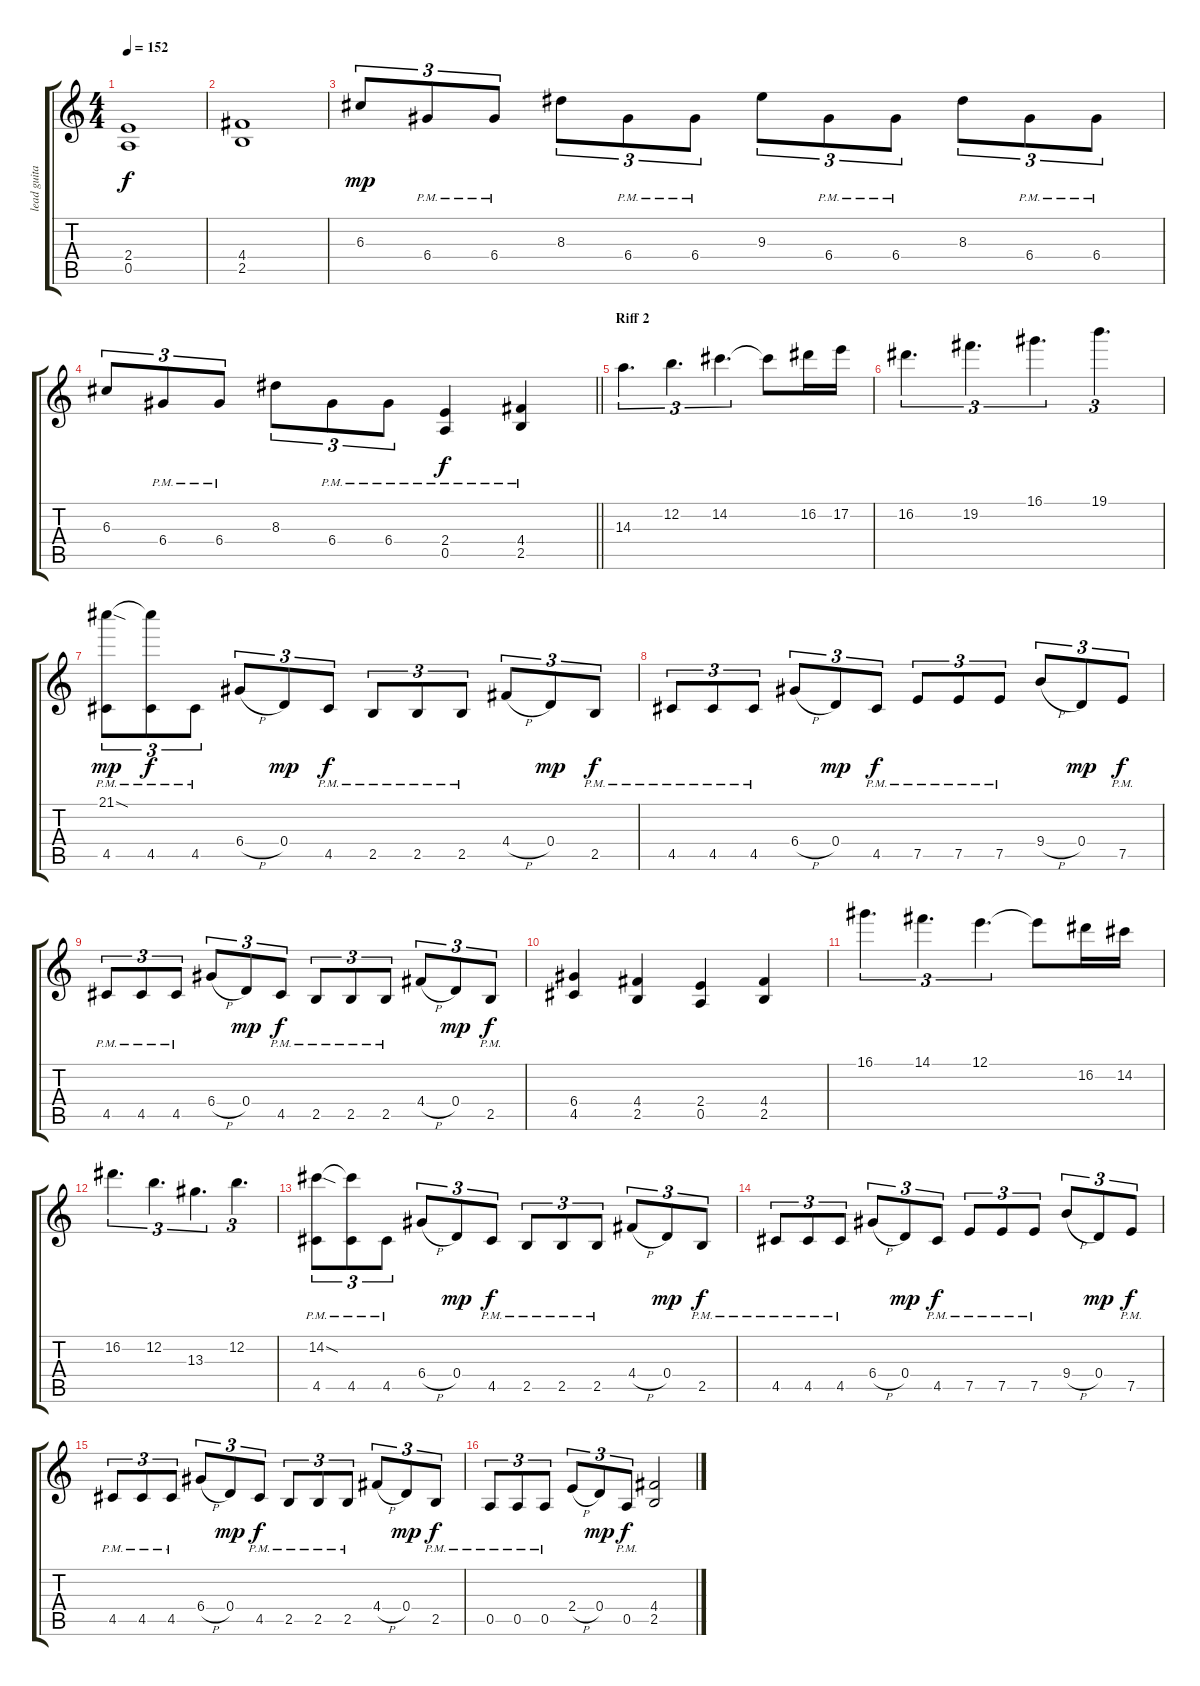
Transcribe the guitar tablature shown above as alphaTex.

\track ("lead guitar" "lead guita") {instrument distortionguitar}
\staff {score tabs}
\tuning (E4 B3 G3 D3 A2 E2) {hide}
\ts (4 4)
\tempo 152
\clef g2
\ks c
(2.4 0.5).1{dy f} |
(4.4 2.5).1 |
6.3.8{tu (3 2) dy mp} 6.4{pm}.8{tu (3 2)} 6.4{pm}.8{tu (3 2)} 8.3.8{tu (3 2)} 6.4{pm}.8{tu (3 2)} 6.4{pm}.8{tu (3 2)} 9.3.8{tu (3 2)} 6.4{pm}.8{tu (3 2)} 6.4{pm}.8{tu (3 2)} 8.3.8{tu (3 2)} 6.4{pm}.8{tu (3 2)} 6.4{pm}.8{tu (3 2)} |
\barLineRight lightlight
6.3.8{tu (3 2)} 6.4{pm}.8{tu (3 2)} 6.4{pm}.8{tu (3 2)} 8.3.8{tu (3 2)} 6.4{pm}.8{tu (3 2)} 6.4{pm}.8{tu (3 2)} (2.4 0.5{pm}).4{dy f} (4.4 2.5{pm}).4 |
\section ("" "Riff 2")
14.3.4{d tu (3 2)} 12.2.4{d tu (3 2)} 14.2.4{d tu (3 2)} 14.2{t}.8 16.2.16 17.2.16 |
16.2.4{d tu (3 2)} 19.2.4{d tu (3 2)} 16.1.4{d tu (3 2)} 19.1.4{d tu (3 2)} |
(21.1{sod} 4.5{pm}).8{tu (3 2) dy mp} (21.1{t} 4.5{pm}).8{tu (3 2) dy f} 4.5{pm}.8{tu (3 2)} 6.4{h}.8{tu (3 2)} 0.4.8{tu (3 2) dy mp} 4.5{pm}.8{tu (3 2) dy f} 2.5{pm}.8{tu (3 2)} 2.5{pm}.8{tu (3 2)} 2.5{pm}.8{tu (3 2)} 4.4{h}.8{tu (3 2)} 0.4.8{tu (3 2) dy mp} 2.5{pm}.8{tu (3 2) dy f} |
4.5{pm}.8{tu (3 2)} 4.5{pm}.8{tu (3 2)} 4.5{pm}.8{tu (3 2)} 6.4{h}.8{tu (3 2)} 0.4.8{tu (3 2) dy mp} 4.5{pm}.8{tu (3 2) dy f} 7.5{pm}.8{tu (3 2)} 7.5{pm}.8{tu (3 2)} 7.5{pm}.8{tu (3 2)} 9.4{h}.8{tu (3 2)} 0.4.8{tu (3 2) dy mp} 7.5{pm}.8{tu (3 2) dy f} |
4.5{pm}.8{tu (3 2)} 4.5{pm}.8{tu (3 2)} 4.5{pm}.8{tu (3 2)} 6.4{h}.8{tu (3 2)} 0.4.8{tu (3 2) dy mp} 4.5{pm}.8{tu (3 2) dy f} 2.5{pm}.8{tu (3 2)} 2.5{pm}.8{tu (3 2)} 2.5{pm}.8{tu (3 2)} 4.4{h}.8{tu (3 2)} 0.4.8{tu (3 2) dy mp} 2.5{pm}.8{tu (3 2) dy f} |
(6.4 4.5).4 (4.4 2.5).4 (2.4 0.5).4 (4.4 2.5).4 |
16.1.4{d tu (3 2)} 14.1.4{d tu (3 2)} 12.1.4{d tu (3 2)} 12.1{t}.8 16.2.16 14.2.16 |
16.2.4{d tu (3 2)} 12.2.4{d tu (3 2)} 13.3.4{d tu (3 2)} 12.2.4{d tu (3 2)} |
(14.2{sod} 4.5{pm}).8{tu (3 2)} (14.2{t} 4.5{pm}).8{tu (3 2)} 4.5{pm}.8{tu (3 2)} 6.4{h}.8{tu (3 2)} 0.4.8{tu (3 2) dy mp} 4.5{pm}.8{tu (3 2) dy f} 2.5{pm}.8{tu (3 2)} 2.5{pm}.8{tu (3 2)} 2.5{pm}.8{tu (3 2)} 4.4{h}.8{tu (3 2)} 0.4.8{tu (3 2) dy mp} 2.5{pm}.8{tu (3 2) dy f} |
4.5{pm}.8{tu (3 2)} 4.5{pm}.8{tu (3 2)} 4.5{pm}.8{tu (3 2)} 6.4{h}.8{tu (3 2)} 0.4.8{tu (3 2) dy mp} 4.5{pm}.8{tu (3 2) dy f} 7.5{pm}.8{tu (3 2)} 7.5{pm}.8{tu (3 2)} 7.5{pm}.8{tu (3 2)} 9.4{h}.8{tu (3 2)} 0.4.8{tu (3 2) dy mp} 7.5{pm}.8{tu (3 2) dy f} |
4.5{pm}.8{tu (3 2)} 4.5{pm}.8{tu (3 2)} 4.5{pm}.8{tu (3 2)} 6.4{h}.8{tu (3 2)} 0.4.8{tu (3 2) dy mp} 4.5{pm}.8{tu (3 2) dy f} 2.5{pm}.8{tu (3 2)} 2.5{pm}.8{tu (3 2)} 2.5{pm}.8{tu (3 2)} 4.4{h}.8{tu (3 2)} 0.4.8{tu (3 2) dy mp} 2.5{pm}.8{tu (3 2) dy f} |
0.5{pm}.8{tu (3 2)} 0.5{pm}.8{tu (3 2)} 0.5{pm}.8{tu (3 2)} 2.4{h}.8{tu (3 2)} 0.4.8{tu (3 2) dy mp} 0.5{pm}.8{tu (3 2) dy f} (4.4 2.5).2
